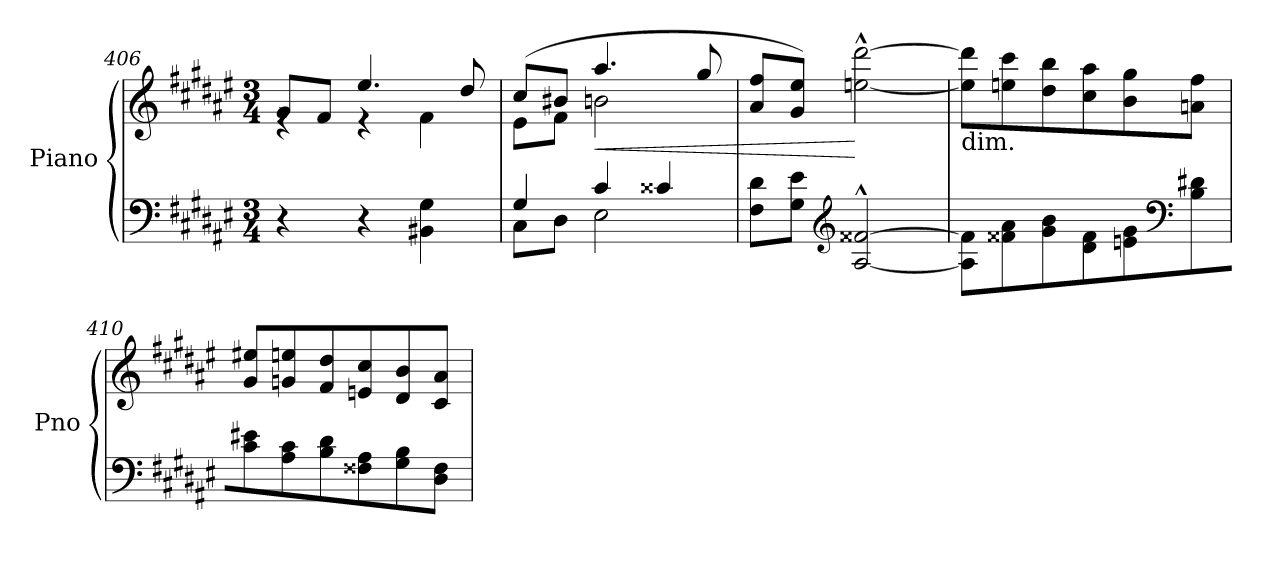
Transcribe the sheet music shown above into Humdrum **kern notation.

**kern	**kern	**dynam
*part1	*part1	*part1
*staff2	*staff1	*staff1/2
*I"Piano	*	*
*I'Pno	*	*
*clefF4	*clefG2	*
*k[f#c#g#d#a#e#]	*k[f#c#g#d#a#e#]	*
*M3/4	*M3/4	*
=406	=406	=406
*	*^	*
4r	8g#/L	4re	.
.	8f#/J	.	.
4r	4.ee#/	4re	.
4BB#X\ 4G#\	.	4f#\	.
.	8dd#/	.	.
=407	=407	=407	=407
*^	*	*	*
4G#/	8C#\L	(8cc#/L	8e#\L	.
.	8D#\J	8b#X/J	8f#\J	.
!	!	!	!	!LO:HP:b
4c#/	2E#\	4.aa#/	2bn\	<
4c##X/	.	.	.	.
.	.	8gg#/	.	.
*v	*v	*	*	*
*	*v	*v	*
!!LO:LB:g=z
=408	=408	=408
8F#\ 8d#\L	8a#/ 8ff#/L	.
8G#\ 8e#\J	8g#/ 8ee#/J)	.
*clefG2	*	*
[2A#/^^ [2f##X/^^	[2een\^^ [2ddd#\^^	[
=409	=409	=409
!	!LO:TX:b:t=dim.	!
8A#\] 8f##\]L	8ee\] 8ddd#\]L	.
8f##X\ 8a#\	8een\ 8ccc#\	.
8g#\ 8b\	8dd#\ 8bb\	.
8d#\ 8f##\	8cc#\ 8aa#\	.
8en\ 8g#\	8b\ 8gg#\	.
*clefF4	*	*
8B\ 8d#X\	8an\ 8ff#\J	.
=410	=410	=410
8c#\ 8e#X\	8g#/ 8ee#X/L	.
8A#\ 8c#\	8gn/ 8een/	.
8B\ 8d#\	8f#/ 8dd#/	.
8F##X\ 8A#\	8en/ 8cc#/	.
8G#\ 8B\	8d#/ 8b/	.
8D#\ 8F##\J	8c#/ 8a#/J	.
=	=	=
*-	*-	*-
